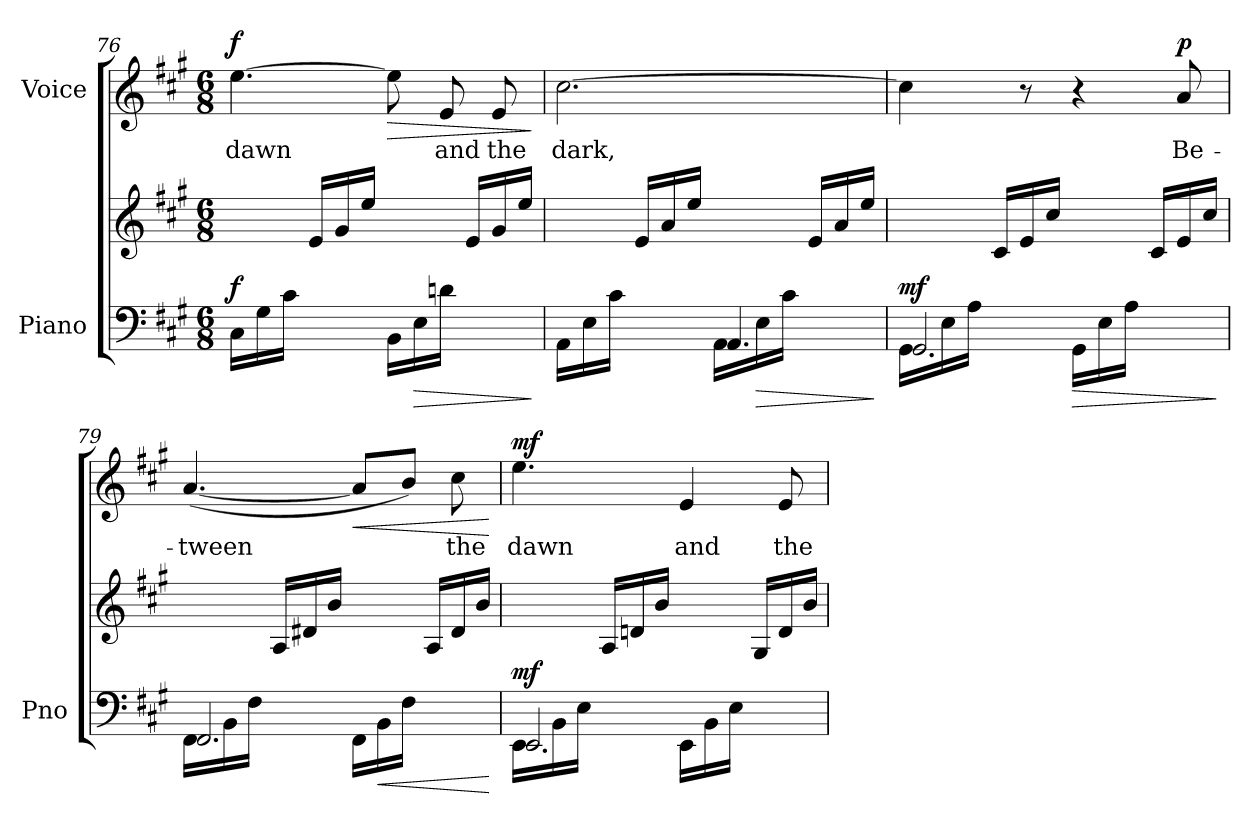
**kern	**kern	**dynam	**kern	**text	**dynam
*part2	*part2	*part2	*part1	*part1	*part1
*staff3	*staff2	*staff2/3	*staff1	*staff1	*staff1
*I"Piano	*	*	*I"Voice	*	*
*I'Pno	*	*	*	*	*
!!LO:LB:g=z
*clefF4	*clefG2	*	*clefG2	*	*
*k[f#c#g#]	*k[f#c#g#]	*	*k[f#c#g#]	*	*
*M6/8	*M6/8	*	*M6/8	*	*
=76	=76	=76	=76	=76	=76
*	*^	*	*	*	*
!	!	!	!LO:DY:a=2	!	!LO:LY:b	!LO:DY:a
(16C#\LL	2.ryy	8.ryy	f	[4.ee\	dawn	f
16G#\	.	.	.	.	.	.
16c#\JJ	.	.	.	.	.	.
8.ryy	.	16e/LL	.	.	.	.
.	.	16g#/	.	.	.	.
.	.	16ee/JJ)	.	.	.	.
!	!	!	!	!	!	!LO:HP:b
(16BB\LL	.	8.ryy	.	8ee\]	.	>
!	!	!	!LO:HP:b=2	!	!	!
16E\	.	.	>	.	.	.
!	!	!	!	!	!LO:LY:b	!
16dn\JJ	.	.	.	8e/	and	.
8.ryy	.	16e/LL	.	.	.	.
!	!	!	!	!	!LO:LY:b	!
.	.	16g#/	.	8e/	the	.
.	.	16ee/JJ)	.	.	.	.
*	*v	*v	*	*	*	*
.	.	]	.	.	]
!!LO:PB:g=z
=77	=77	=77	=77	=77	=77
*^	*^	*	*	*	*
!	!	!	!	!	!	!LO:LY:b	!
(16AA\LL	4.ryy	2.ryy	8.ryy	.	[2.cc#\	dark,	.
16E\	.	.	.	.	.	.	.
16c#\JJ	.	.	.	.	.	.	.
8.ryy	.	.	16e/LL	.	.	.	.
.	.	.	16a/	.	.	.	.
.	.	.	16ee/JJ)	.	.	.	.
(16AA\LL	4.AA/	.	8.ryy	.	.	.	.
!	!	!	!	!LO:HP:b=2	!	!	!
16E\	.	.	.	>	.	.	.
16c#\JJ	.	.	.	.	.	.	.
8.ryy	.	.	16e/LL	.	.	.	.
.	.	.	16a/	.	.	.	.
.	.	.	16ee/JJ)	.	.	.	.
*v	*v	*	*	*	*	*	*
*	*v	*v	*	*	*	*
.	.	]	.	.	.
=78	=78	=78	=78	=78	=78
!LO:N:head=open	!	!LO:DY:a=2	!	!	!
*^	*^	*	*	*	*
(16GG#\LL	2.GG#/	2.ryy	8.ryy	mf	4cc#\]	.	.
16E\	.	.	.	.	.	.	.
16A\JJ	.	.	.	.	.	.	.
8.ryy	.	.	16c#/LL	.	.	.	.
.	.	.	16e/	.	8r	.	.
.	.	.	16cc#/JJ)	.	.	.	.
!	!	!	!	!LO:HP:b=2	!	!	!
(16GG#\LL	.	.	8.ryy	>	4r	.	.
16E\	.	.	.	.	.	.	.
16A\JJ	.	.	.	.	.	.	.
8.ryy	.	.	16c#/LL	.	.	.	.
!	!	!	!	!	!	!LO:LY:b	!LO:DY:a
.	.	.	16e/	.	8a/	Be-	p
.	.	.	16cc#/JJ)	.	.	.	.
*v	*v	*	*	*	*	*	*
*	*v	*v	*	*	*	*
.	.	]	.	.	.
!!LO:LB:g=z
=79	=79	=79	=79	=79	=79
!LO:N:head=open	!	!	!	!LO:LY:b	!
*^	*^	*	*	*	*
(16FF#\LL	2.FF#/	2.ryy	8.ryy	.	([4.a/	-tween	.
16BB\	.	.	.	.	.	.	.
16F#\JJ	.	.	.	.	.	.	.
8.ryy	.	.	16A/LL	.	.	.	.
.	.	.	16d#X/	.	.	.	.
.	.	.	16b/JJ)	.	.	.	.
!	!	!	!	!	!	!	!LO:HP:b
(16FF#\LL	.	.	8.ryy	.	8a/L]	.	<
!	!	!	!	!LO:HP:b=2	!	!	!
16BB\	.	.	.	<	.	.	.
16F#\JJ	.	.	.	.	8b/J)	.	.
8.ryy	.	.	16A/LL	.	.	.	.
!	!	!	!	!	!	!LO:LY:b	!
.	.	.	16d#/	.	8cc#\	the	.
.	.	.	16b/JJ)	.	.	.	.
*v	*v	*	*	*	*	*	*
*	*v	*v	*	*	*	*
.	.	[	.	.	[
!!LO:LB:g=z
=80	=80	=80	=80	=80	=80
!LO:N:head=open	!	!LO:DY:a=2	!	!LO:LY:b	!LO:DY:a
*^	*^	*	*	*	*
(16EE\LL	2.EE/	2.ryy	8.ryy	mf	4.ee\	dawn	mf
16BB\	.	.	.	.	.	.	.
16E\JJ	.	.	.	.	.	.	.
8.ryy	.	.	16A/LL	.	.	.	.
.	.	.	16dn/	.	.	.	.
.	.	.	16b/JJ)	.	.	.	.
!	!	!	!	!	!	!LO:LY:b	!
(16EE\LL	.	.	8.ryy	.	4e/	and	.
16BB\	.	.	.	.	.	.	.
16E\JJ	.	.	.	.	.	.	.
8.ryy	.	.	16G#/LL	.	.	.	.
!	!	!	!	!	!	!LO:LY:b	!
.	.	.	16d/	.	8e/	the	.
.	.	.	16b/JJ)	.	.	.	.
*v	*v	*	*	*	*	*	*
*	*v	*v	*	*	*	*
=	=	=	=	=	=
*-	*-	*-	*-	*-	*-
